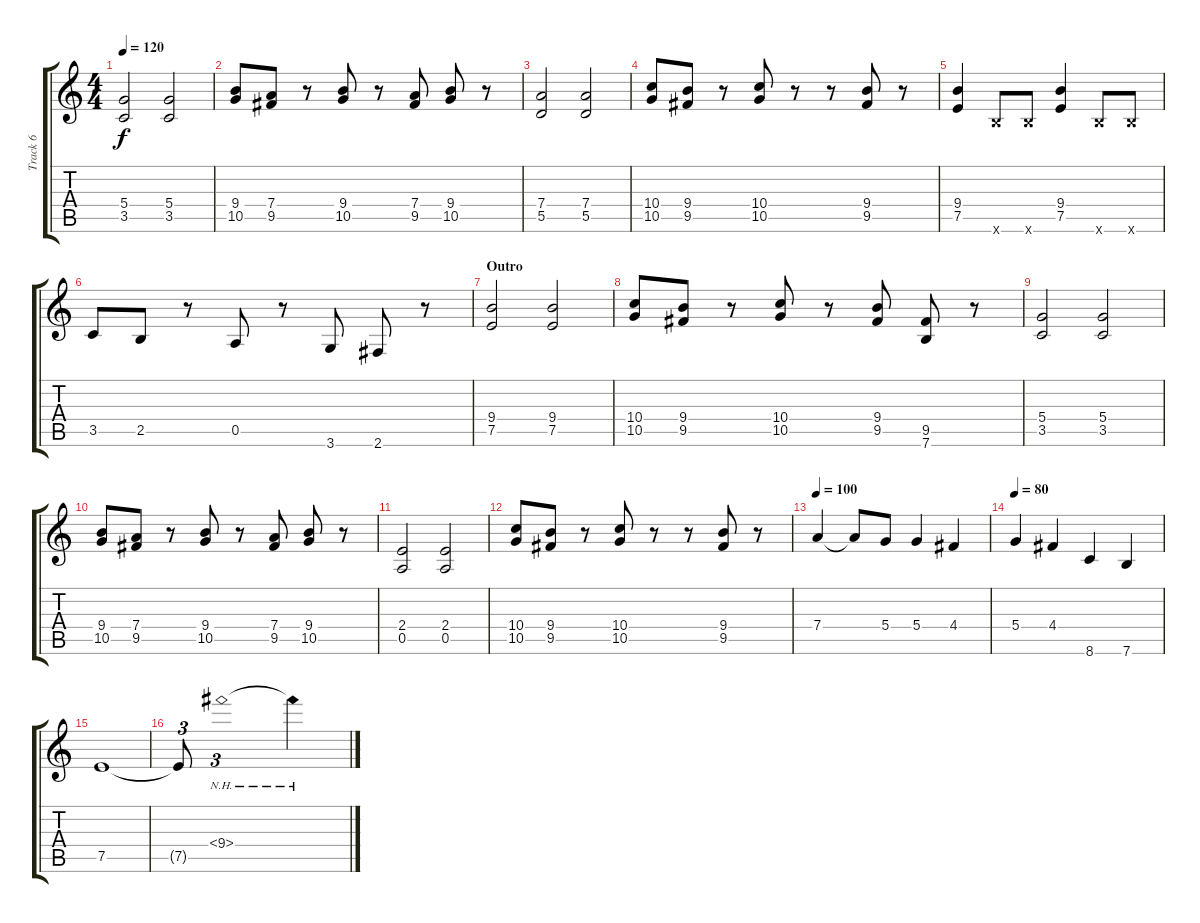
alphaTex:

\track ("Track 6" "Track 6") {instrument overdrivenguitar}
\staff {score tabs}
\tuning (E4 B3 G3 D3 A2 E2) {hide}
\ts (4 4)
\tempo 120
\clef g2
\ks c
(5.4 3.5).2{dy f} (5.4 3.5).2 |
(9.4 10.5).8 (7.4 9.5).8 r.8 (9.4 10.5).8 r.8 (7.4 9.5).8 (9.4 10.5).8 r.8 |
(7.4 5.5).2 (7.4 5.5).2 |
(10.4 10.5).8 (9.4 9.5).8 r.8 (10.4 10.5).8 r.8 r.8 (9.4 9.5).8 r.8 |
(9.4 7.5).4 7.6{x}.8 7.6{x}.8 (9.4 7.5).4 7.6{x}.8 7.6{x}.8 |
3.5.8 2.5.8 r.8 0.5.8 r.8 3.6.8 2.6.8 r.8 |
\section ("" "Outro")
(9.4 7.5).2 (9.4 7.5).2 |
(10.4 10.5).8 (9.4 9.5).8 r.8 (10.4 10.5).8 r.8 (9.4 9.5).8 (9.5 7.6).8 r.8 |
(5.4 3.5).2 (5.4 3.5).2 |
(9.4 10.5).8 (7.4 9.5).8 r.8 (9.4 10.5).8 r.8 (7.4 9.5).8 (9.4 10.5).8 r.8 |
(2.4 0.5).2 (2.4 0.5).2 |
(10.4 10.5).8 (9.4 9.5).8 r.8 (10.4 10.5).8 r.8 r.8 (9.4 9.5).8 r.8 |
\tempo 100
7.4.4 7.4{t}.8 5.4.8 5.4.4 4.4.4 |
\tempo 80
5.4.4 4.4.4 8.6.4 7.6.4 |
7.5.1 |
7.5{t}.8{tu (3 2)} 9.4{nh}.1{tu (3 2)} 9.4{nh t}.4
